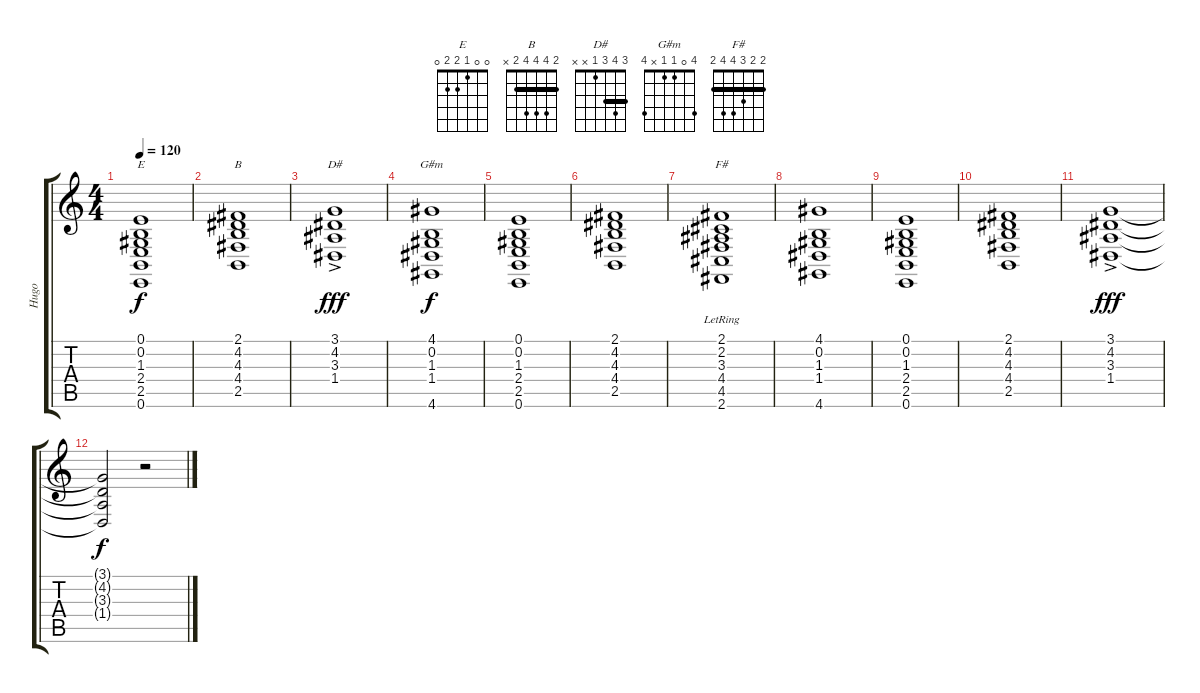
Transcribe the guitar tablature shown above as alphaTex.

\track ("Hugo" "Hugo") {instrument synthstrings1}
\staff {score tabs}
\tuning (E4 B3 G3 D3 A2 E2) {hide}
\chord ("E" 0 0 1 2 2 0)
\chord ("B" 2 4 4 4 2 x) {barre 2}
\chord ("D#" 3 4 3 1 x x) {barre 3}
\chord ("G#m" 4 0 1 1 x 4)
\chord ("F#" 2 2 3 4 4 2) {barre 2}
\ts (4 4)
\tempo 120
\clef g2
\ks c
(0.1 0.2 1.3 2.4 2.5 0.6).1{ch "E" dy f} |
(2.1 4.2 4.3 4.4 2.5).1{ch "B"} |
(3.1 4.2{ac} 3.3 1.4).1{ch "D#" dy fff} |
(4.1 0.2 1.3 1.4 4.6).1{ch "G#m" dy f} |
(0.1 0.2 1.3 2.4 2.5 0.6).1 |
(2.1 4.2 4.3 4.4 2.5).1 |
(2.1{lr} 2.2 3.3 4.4 4.5 2.6).1{ch "F#"} |
(4.1 0.2 1.3 1.4 4.6).1 |
(0.1 0.2 1.3 2.4 2.5 0.6).1 |
(2.1 4.2 4.3 4.4 2.5).1 |
(3.1 4.2{ac} 3.3 1.4).1{dy fff} |
(3.1{t} 4.2{t} 3.3{t} 1.4{t}).2{dy f} r.2
